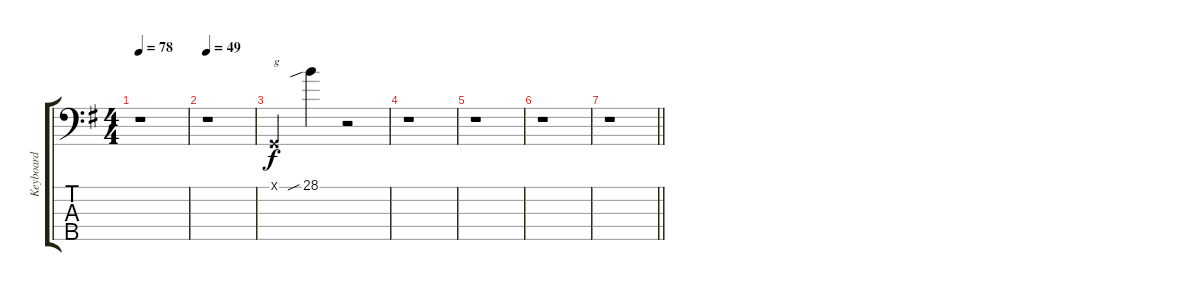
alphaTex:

\track ("Keyboard" "Keyboard") {instrument brasssection}
\staff {score tabs}
\tuning (G2 D2 A1 E1 B0) {hide}
\ts (4 4)
\tempo 78
\clef f4
\ks g
r.1{dy f} |
\tempo 49
r.1 |
0.1{x}.4{txt "g"} 28.1{sib}.4 r.2 |
r.1 |
r.1 |
r.1 |
\barLineRight lightlight
r.1
